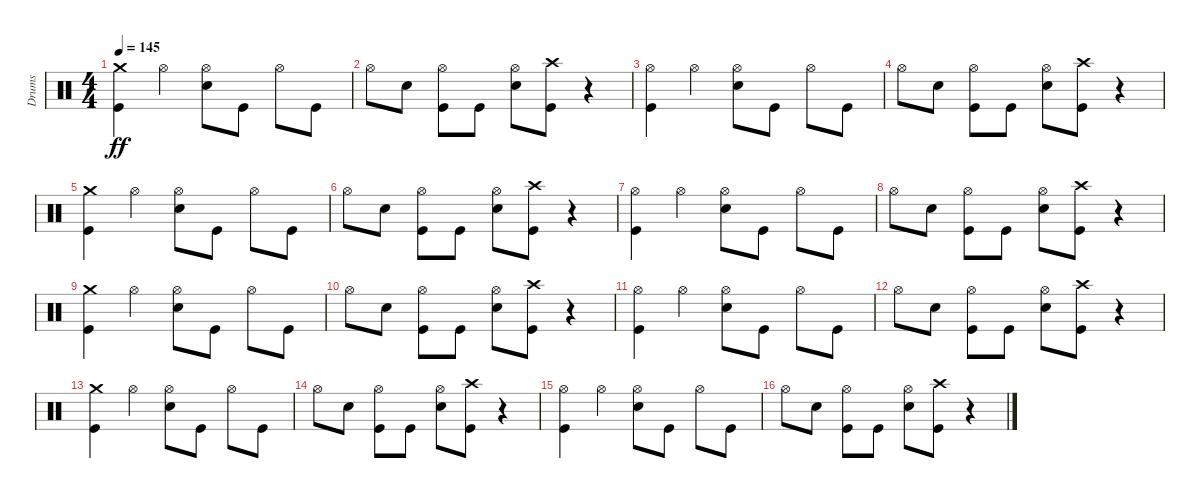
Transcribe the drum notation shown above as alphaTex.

\track ("Drums" "Drums") {instrument percussion}
\staff {score}
\articulation defaults
\ts (4 4)
\tempo 145
\clef neutral
\ks c
("Kick (hit)" "Crash medium (hit)").4{dy ff} "Hi-Hat (open)".4 ("Hi-Hat (open)" "Snare (hit) 2").8 "Kick (hit)".8 "Hi-Hat (open)".8 "Kick (hit)".8 |
"Hi-Hat (open)".8 "Snare (hit) 2".8 ("Hi-Hat (open)" "Kick (hit)").8 "Kick (hit)".8 ("Hi-Hat (open)" "Snare (hit) 2").8 ("Kick (hit)" "Crash high (hit)").8 r.4 |
("Hi-Hat (open)" "Kick (hit)").4 "Hi-Hat (open)".4 ("Hi-Hat (open)" "Snare (hit) 2").8 "Kick (hit)".8 "Hi-Hat (open)".8 "Kick (hit)".8 |
"Hi-Hat (open)".8 "Snare (hit) 2".8 ("Hi-Hat (open)" "Kick (hit)").8 "Kick (hit)".8 ("Hi-Hat (open)" "Snare (hit) 2").8 ("Kick (hit)" "Crash high (hit)").8 r.4 |
("Kick (hit)" "Crash medium (hit)").4 "Hi-Hat (open)".4 ("Hi-Hat (open)" "Snare (hit) 2").8 "Kick (hit)".8 "Hi-Hat (open)".8 "Kick (hit)".8 |
"Hi-Hat (open)".8 "Snare (hit) 2".8 ("Hi-Hat (open)" "Kick (hit)").8 "Kick (hit)".8 ("Hi-Hat (open)" "Snare (hit) 2").8 ("Kick (hit)" "Crash high (hit)").8 r.4 |
("Hi-Hat (open)" "Kick (hit)").4 "Hi-Hat (open)".4 ("Hi-Hat (open)" "Snare (hit) 2").8 "Kick (hit)".8 "Hi-Hat (open)".8 "Kick (hit)".8 |
"Hi-Hat (open)".8 "Snare (hit) 2".8 ("Hi-Hat (open)" "Kick (hit)").8 "Kick (hit)".8 ("Hi-Hat (open)" "Snare (hit) 2").8 ("Kick (hit)" "Crash high (hit)").8 r.4 |
("Kick (hit)" "Crash medium (hit)").4 "Hi-Hat (open)".4 ("Hi-Hat (open)" "Snare (hit) 2").8 "Kick (hit)".8 "Hi-Hat (open)".8 "Kick (hit)".8 |
"Hi-Hat (open)".8 "Snare (hit) 2".8 ("Hi-Hat (open)" "Kick (hit)").8 "Kick (hit)".8 ("Hi-Hat (open)" "Snare (hit) 2").8 ("Kick (hit)" "Crash high (hit)").8 r.4 |
("Hi-Hat (open)" "Kick (hit)").4 "Hi-Hat (open)".4 ("Hi-Hat (open)" "Snare (hit) 2").8 "Kick (hit)".8 "Hi-Hat (open)".8 "Kick (hit)".8 |
"Hi-Hat (open)".8 "Snare (hit) 2".8 ("Hi-Hat (open)" "Kick (hit)").8 "Kick (hit)".8 ("Hi-Hat (open)" "Snare (hit) 2").8 ("Kick (hit)" "Crash high (hit)").8 r.4 |
("Kick (hit)" "Crash medium (hit)").4 "Hi-Hat (open)".4 ("Hi-Hat (open)" "Snare (hit) 2").8 "Kick (hit)".8 "Hi-Hat (open)".8 "Kick (hit)".8 |
"Hi-Hat (open)".8 "Snare (hit) 2".8 ("Hi-Hat (open)" "Kick (hit)").8 "Kick (hit)".8 ("Hi-Hat (open)" "Snare (hit) 2").8 ("Kick (hit)" "Crash high (hit)").8 r.4 |
("Hi-Hat (open)" "Kick (hit)").4 "Hi-Hat (open)".4 ("Hi-Hat (open)" "Snare (hit) 2").8 "Kick (hit)".8 "Hi-Hat (open)".8 "Kick (hit)".8 |
"Hi-Hat (open)".8 "Snare (hit) 2".8 ("Hi-Hat (open)" "Kick (hit)").8 "Kick (hit)".8 ("Hi-Hat (open)" "Snare (hit) 2").8 ("Kick (hit)" "Crash high (hit)").8 r.4
